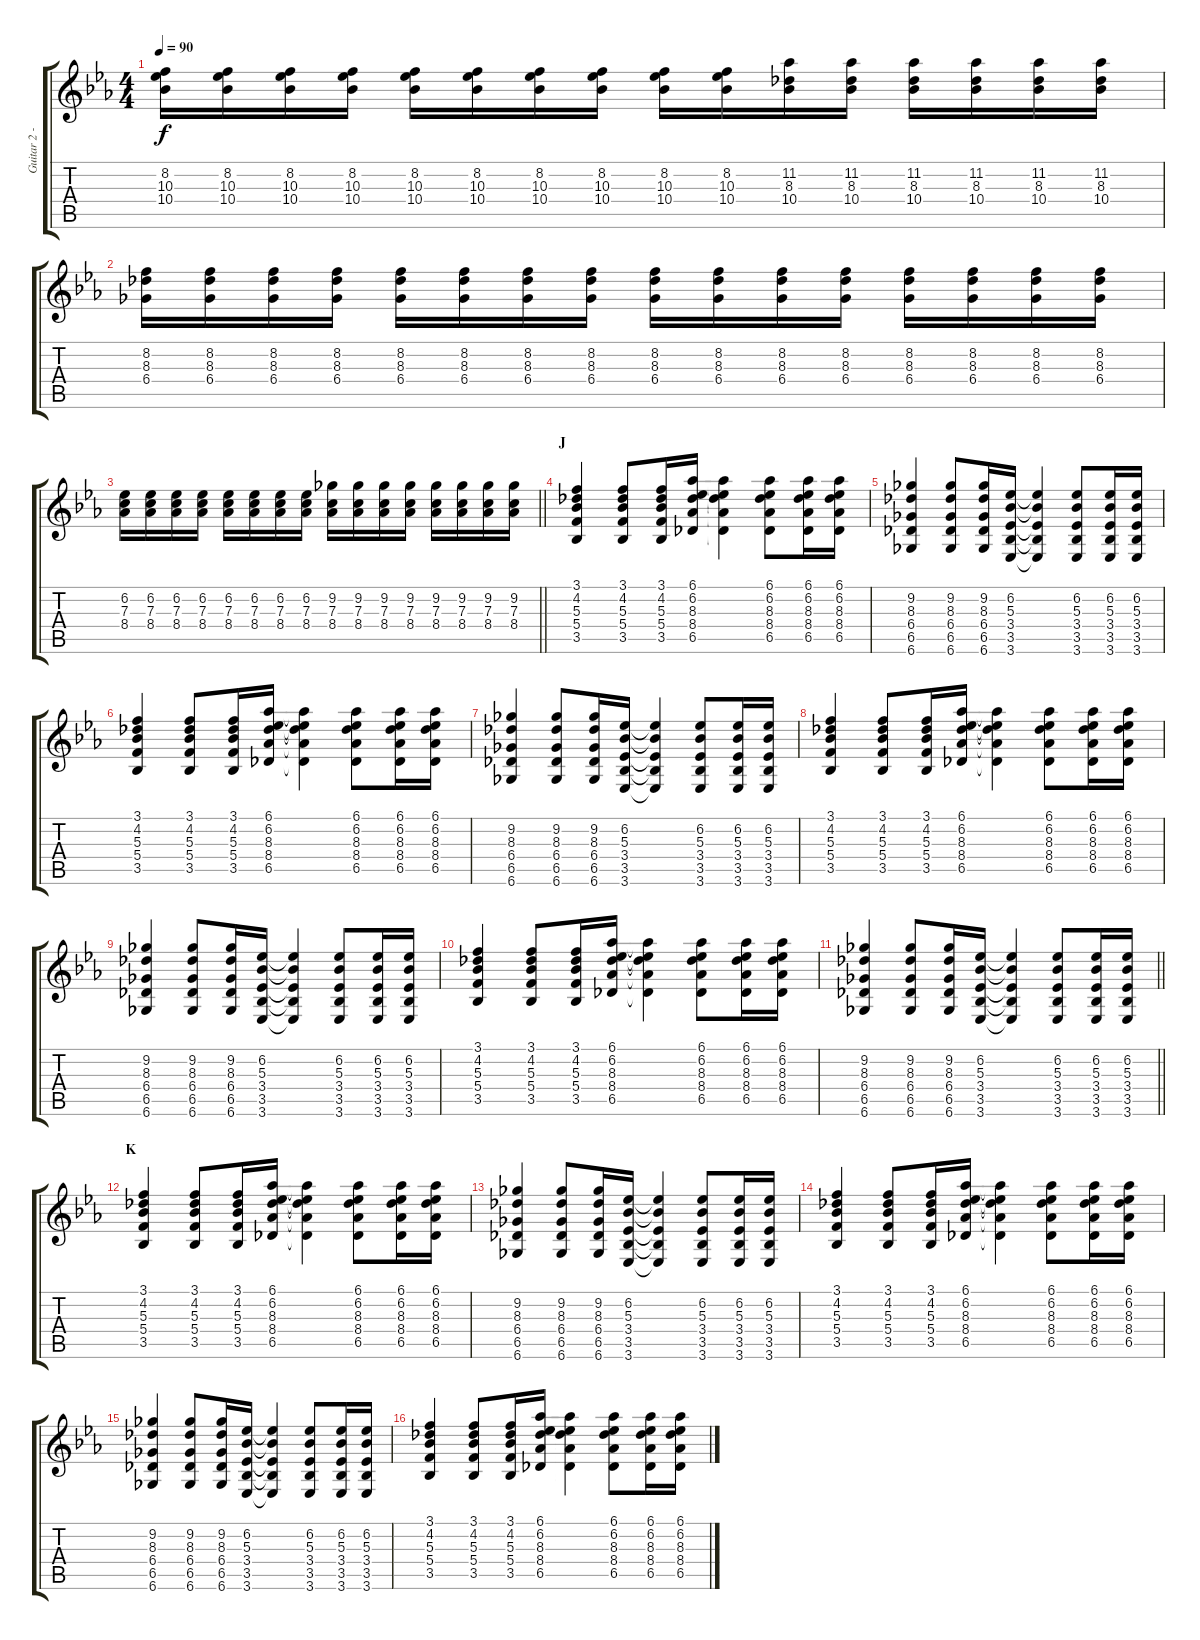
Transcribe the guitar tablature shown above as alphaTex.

\track ("Guitar 2 - Uruha" "Guitar 2 -") {instrument acousticguitarsteel}
\staff {score tabs}
\tuning (D4 A3 F3 C3 G2 C2) {hide}
\ts (4 4)
\tempo 90
\clef g2
\ks eb
(8.2 10.3 10.4).16{dy f} (8.2 10.3 10.4).16 (8.2 10.3 10.4).16 (8.2 10.3 10.4).16 (8.2 10.3 10.4).16 (8.2 10.3 10.4).16 (8.2 10.3 10.4).16 (8.2 10.3 10.4).16 (8.2 10.3 10.4).16 (8.2 10.3 10.4).16 (11.2 8.3 10.4).16 (11.2 8.3 10.4).16 (11.2 8.3 10.4).16 (11.2 8.3 10.4).16 (11.2 8.3 10.4).16 (11.2 8.3 10.4).16 |
(8.2 8.3 6.4).16 (8.2 8.3 6.4).16 (8.2 8.3 6.4).16 (8.2 8.3 6.4).16 (8.2 8.3 6.4).16 (8.2 8.3 6.4).16 (8.2 8.3 6.4).16 (8.2 8.3 6.4).16 (8.2 8.3 6.4).16 (8.2 8.3 6.4).16 (8.2 8.3 6.4).16 (8.2 8.3 6.4).16 (8.2 8.3 6.4).16 (8.2 8.3 6.4).16 (8.2 8.3 6.4).16 (8.2 8.3 6.4).16 |
\barLineRight lightlight
(6.2 7.3 8.4).16 (6.2 7.3 8.4).16 (6.2 7.3 8.4).16 (6.2 7.3 8.4).16 (6.2 7.3 8.4).16 (6.2 7.3 8.4).16 (6.2 7.3 8.4).16 (6.2 7.3 8.4).16 (9.2 7.3 8.4).16 (9.2 7.3 8.4).16 (9.2 7.3 8.4).16 (9.2 7.3 8.4).16 (9.2 7.3 8.4).16 (9.2 7.3 8.4).16 (9.2 7.3 8.4).16 (9.2 7.3 8.4).16 |
\section ("" "J")
(3.1 4.2 5.3 5.4 3.5).4 (3.1 4.2 5.3 5.4 3.5).8 (3.1 4.2 5.3 5.4 3.5).16 (6.1 6.2 8.3 8.4 6.5).16 (6.1{t} 6.2{t} 8.3{t} 8.4{t} 6.5{t}).4 (6.1 6.2 8.3 8.4 6.5).8 (6.1 6.2 8.3 8.4 6.5).16 (6.1 6.2 8.3 8.4 6.5).16 |
(9.2 8.3 6.4 6.5 6.6).4 (9.2 8.3 6.4 6.5 6.6).8 (9.2 8.3 6.4 6.5 6.6).16 (6.2 5.3 3.4 3.5 3.6).16 (6.2{t} 5.3{t} 3.4{t} 3.5{t} 3.6{t}).4 (6.2 5.3 3.4 3.5 3.6).8 (6.2 5.3 3.4 3.5 3.6).16 (6.2 5.3 3.4 3.5 3.6).16 |
(3.1 4.2 5.3 5.4 3.5).4 (3.1 4.2 5.3 5.4 3.5).8 (3.1 4.2 5.3 5.4 3.5).16 (6.1 6.2 8.3 8.4 6.5).16 (6.1{t} 6.2{t} 8.3{t} 8.4{t} 6.5{t}).4 (6.1 6.2 8.3 8.4 6.5).8 (6.1 6.2 8.3 8.4 6.5).16 (6.1 6.2 8.3 8.4 6.5).16 |
(9.2 8.3 6.4 6.5 6.6).4 (9.2 8.3 6.4 6.5 6.6).8 (9.2 8.3 6.4 6.5 6.6).16 (6.2 5.3 3.4 3.5 3.6).16 (6.2{t} 5.3{t} 3.4{t} 3.5{t} 3.6{t}).4 (6.2 5.3 3.4 3.5 3.6).8 (6.2 5.3 3.4 3.5 3.6).16 (6.2 5.3 3.4 3.5 3.6).16 |
(3.1 4.2 5.3 5.4 3.5).4 (3.1 4.2 5.3 5.4 3.5).8 (3.1 4.2 5.3 5.4 3.5).16 (6.1 6.2 8.3 8.4 6.5).16 (6.1{t} 6.2{t} 8.3{t} 8.4{t} 6.5{t}).4 (6.1 6.2 8.3 8.4 6.5).8 (6.1 6.2 8.3 8.4 6.5).16 (6.1 6.2 8.3 8.4 6.5).16 |
(9.2 8.3 6.4 6.5 6.6).4 (9.2 8.3 6.4 6.5 6.6).8 (9.2 8.3 6.4 6.5 6.6).16 (6.2 5.3 3.4 3.5 3.6).16 (6.2{t} 5.3{t} 3.4{t} 3.5{t} 3.6{t}).4 (6.2 5.3 3.4 3.5 3.6).8 (6.2 5.3 3.4 3.5 3.6).16 (6.2 5.3 3.4 3.5 3.6).16 |
(3.1 4.2 5.3 5.4 3.5).4 (3.1 4.2 5.3 5.4 3.5).8 (3.1 4.2 5.3 5.4 3.5).16 (6.1 6.2 8.3 8.4 6.5).16 (6.1{t} 6.2{t} 8.3{t} 8.4{t} 6.5{t}).4 (6.1 6.2 8.3 8.4 6.5).8 (6.1 6.2 8.3 8.4 6.5).16 (6.1 6.2 8.3 8.4 6.5).16 |
\barLineRight lightlight
(9.2 8.3 6.4 6.5 6.6).4 (9.2 8.3 6.4 6.5 6.6).8 (9.2 8.3 6.4 6.5 6.6).16 (6.2 5.3 3.4 3.5 3.6).16 (6.2{t} 5.3{t} 3.4{t} 3.5{t} 3.6{t}).4 (6.2 5.3 3.4 3.5 3.6).8 (6.2 5.3 3.4 3.5 3.6).16 (6.2 5.3 3.4 3.5 3.6).16 |
\section ("" "K")
(3.1 4.2 5.3 5.4 3.5).4 (3.1 4.2 5.3 5.4 3.5).8 (3.1 4.2 5.3 5.4 3.5).16 (6.1 6.2 8.3 8.4 6.5).16 (6.1{t} 6.2{t} 8.3{t} 8.4{t} 6.5{t}).4 (6.1 6.2 8.3 8.4 6.5).8 (6.1 6.2 8.3 8.4 6.5).16 (6.1 6.2 8.3 8.4 6.5).16 |
(9.2 8.3 6.4 6.5 6.6).4 (9.2 8.3 6.4 6.5 6.6).8 (9.2 8.3 6.4 6.5 6.6).16 (6.2 5.3 3.4 3.5 3.6).16 (6.2{t} 5.3{t} 3.4{t} 3.5{t} 3.6{t}).4 (6.2 5.3 3.4 3.5 3.6).8 (6.2 5.3 3.4 3.5 3.6).16 (6.2 5.3 3.4 3.5 3.6).16 |
(3.1 4.2 5.3 5.4 3.5).4 (3.1 4.2 5.3 5.4 3.5).8 (3.1 4.2 5.3 5.4 3.5).16 (6.1 6.2 8.3 8.4 6.5).16 (6.1{t} 6.2{t} 8.3{t} 8.4{t} 6.5{t}).4 (6.1 6.2 8.3 8.4 6.5).8 (6.1 6.2 8.3 8.4 6.5).16 (6.1 6.2 8.3 8.4 6.5).16 |
(9.2 8.3 6.4 6.5 6.6).4 (9.2 8.3 6.4 6.5 6.6).8 (9.2 8.3 6.4 6.5 6.6).16 (6.2 5.3 3.4 3.5 3.6).16 (6.2{t} 5.3{t} 3.4{t} 3.5{t} 3.6{t}).4 (6.2 5.3 3.4 3.5 3.6).8 (6.2 5.3 3.4 3.5 3.6).16 (6.2 5.3 3.4 3.5 3.6).16 |
(3.1 4.2 5.3 5.4 3.5).4 (3.1 4.2 5.3 5.4 3.5).8 (3.1 4.2 5.3 5.4 3.5).16 (6.1 6.2 8.3 8.4 6.5).16 (6.1{t} 6.2{t} 8.3{t} 8.4{t} 6.5{t}).4 (6.1 6.2 8.3 8.4 6.5).8 (6.1 6.2 8.3 8.4 6.5).16 (6.1 6.2 8.3 8.4 6.5).16
